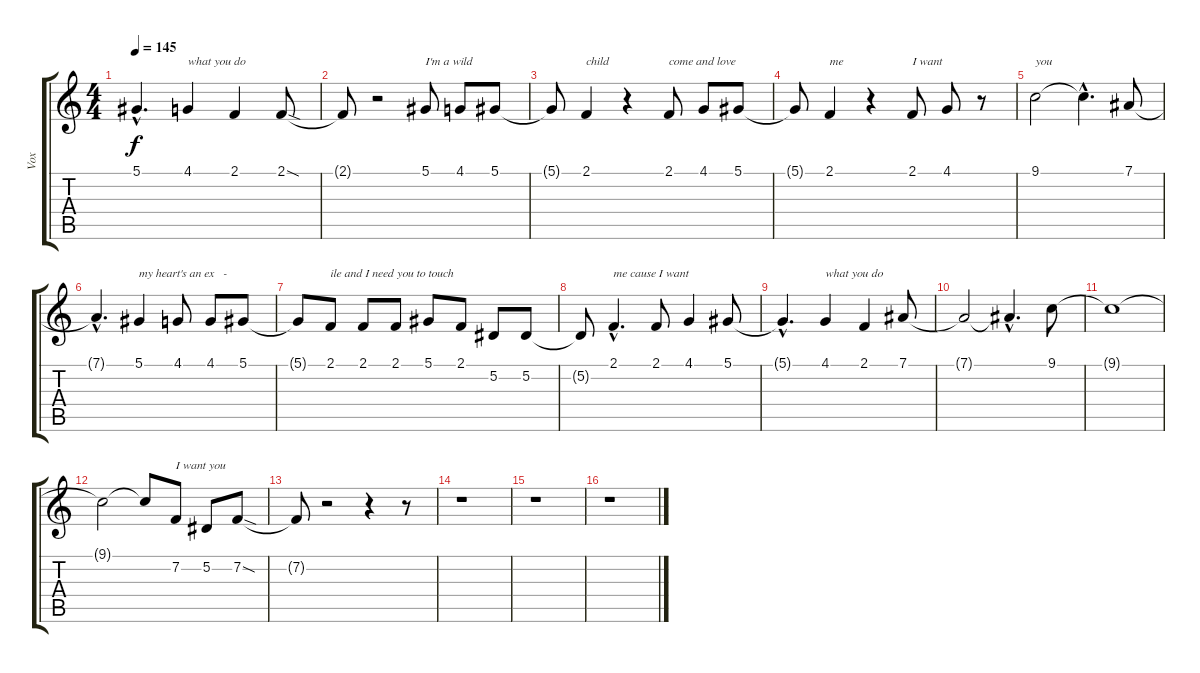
\track ("Vox" "Vox") {instrument cello}
\staff {score tabs}
\tuning (Eb4 Bb3 Gb3 Db3 Ab2 Eb2) {hide}
\ts (4 4)
\tempo 145
\clef g2
\ks c
5.1{hac t}.4{d dy f} 4.1.4{txt "what you do"} 2.1.4 2.1{sod}.8 |
2.1{t}.8 r.2 5.1.8{txt "I'm a wild"} 4.1.8 5.1.8 |
5.1{t}.8 2.1.4{txt "child"} r.4 2.1.8{txt "come and love"} 4.1.8 5.1.8 |
5.1{t}.8 2.1.4{txt "me"} r.4 2.1.8{txt "I want"} 4.1.8 r.8 |
9.1.2{txt "you"} 9.1{hac t}.4{d} 7.1.8 |
7.1{hac t}.4{d} 5.1.4{txt "my heart's an ex   -"} 4.1.8 4.1.8 5.1.8 |
5.1{t}.8 2.1.8{txt "ile and I need you to touch"} 2.1.8 2.1.8 5.1.8 2.1.8 5.2.8 5.2.8 |
5.2{t}.8 2.1{hac}.4{d txt "me cause I want"} 2.1.8 4.1.4 5.1.8 |
5.1{hac t}.4{d} 4.1.4{txt "what you do"} 2.1.4 7.1.8 |
7.1{t}.2 7.1{hac t}.4{d} 9.1.8 |
9.1{t}.1 |
9.1{t}.2 9.1{t}.8 7.2.8{txt "I want you"} 5.2.8 7.2{sod}.8 |
7.2{t}.8 r.2 r.4 r.8 |
r.1 |
r.1 |
r.1
